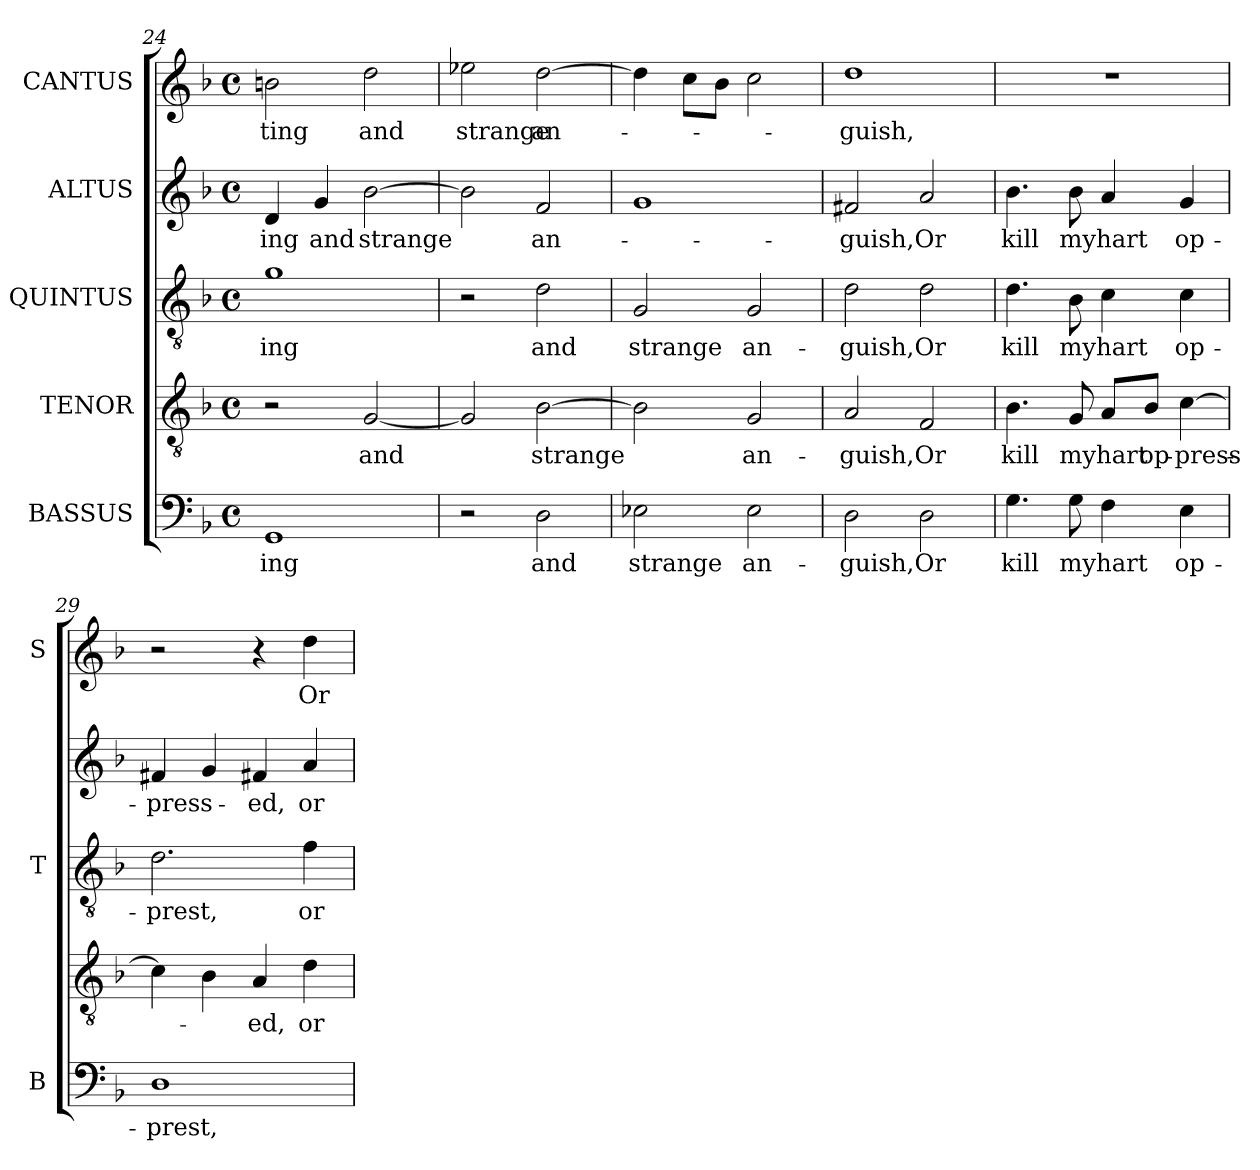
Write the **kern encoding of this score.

**kern	**text	**kern	**text	**kern	**text	**kern	**text	**kern	**text
*part5	*part5	*part4	*part4	*part3	*part3	*part2	*part2	*part1	*part1
*staff5	*staff5	*staff4	*staff4	*staff3	*staff3	*staff2	*staff2	*staff1	*staff1
*I"BASSUS	*	*I"TENOR	*	*I"QUINTUS	*	*I"ALTUS	*	*I"CANTUS	*
*I'B	*	*	*	*I'T	*	*	*	*I'S	*
*clefF4	*	*clefGv2	*	*clefGv2	*	*clefG2	*	*clefG2	*
*	*	*ITrd7c12	*	*ITrd7c12	*	*	*	*	*
*k[b-]	*	*k[b-]	*	*k[b-]	*	*k[b-]	*	*k[b-]	*
*d:	*	*d:	*	*d:	*	*d:	*	*d:	*
*M4/4	*	*M4/4	*	*M4/4	*	*M4/4	*	*M4/4	*
*met(c)	*	*met(c)	*	*met(c)	*	*met(c)	*	*met(c)	*
=24	=24	=24	=24	=24	=24	=24	=24	=24	=24
!	!LO:LY:b:color=#000000	!	!	!	!	!	!	!	!
!	!	!	!	!	!LO:LY:b:color=#000000	!	!	!	!
!	!	!	!	!	!	!	!LO:LY:b:color=#000000	!	!
!	!	!	!	!	!	!	!	!	!LO:LY:b:color=#000000
1GGi	-ing	2r	.	1Gi	-ing	4di/	-ing	2bni\	-ting
!	!	!	!	!	!	!	!LO:LY:b:color=#000000	!	!
.	.	.	.	.	.	4gi/	and	.	.
!	!	!	!LO:LY:b:color=#000000	!	!	!	!	!	!
!	!	!	!	!	!	!	!LO:LY:b:color=#000000	!	!
!	!	!	!	!	!	!	!	!	!LO:LY:b:color=#000000
.	.	[<2GGi/	and	.	.	[>2b-i\	strange	2ddi\	and
=25	=25	=25	=25	=25	=25	=25	=25	=25	=25
!	!	!	!	!	!	!	!	!	!LO:LY:b:color=#000000
2r	.	2GGi/]	.	2r	.	2b-i\]	.	2ee-Xi\	strange
!	!LO:LY:b:color=#000000	!	!	!	!	!	!	!	!
!	!	!	!LO:LY:b:color=#000000	!	!	!	!	!	!
!	!	!	!	!	!LO:LY:b:color=#000000	!	!	!	!
!	!	!	!	!	!	!	!LO:LY:b:color=#000000	!	!
!	!	!	!	!	!	!	!	!	!LO:LY:b:color=#000000
2Di\	and	[>2BB-i\	strange	2Di\	and	2fi/	an-	[>2ddi\	an-
=26	=26	=26	=26	=26	=26	=26	=26	=26	=26
!	!LO:LY:b:color=#000000	!	!	!	!	!	!	!	!
!	!	!	!	!	!LO:LY:b:color=#000000	!	!	!	!
2E-Xi\	strange	2BB-i\]	.	2GGi/	strange	1gi	.	4ddi\]	.
.	.	.	.	.	.	.	.	8cci\L	.
.	.	.	.	.	.	.	.	8b-i\J	.
!	!LO:LY:b:color=#000000	!	!	!	!	!	!	!	!
!	!	!	!LO:LY:b:color=#000000	!	!	!	!	!	!
!	!	!	!	!	!LO:LY:b:color=#000000	!	!	!	!
2E-i\	an-	2GGi/	an-	2GGi/	an-	.	.	2cci\	.
=27	=27	=27	=27	=27	=27	=27	=27	=27	=27
!	!LO:LY:b:color=#000000	!	!	!	!	!	!	!	!
!	!	!	!LO:LY:b:color=#000000	!	!	!	!	!	!
!	!	!	!	!	!LO:LY:b:color=#000000	!	!	!	!
!	!	!	!	!	!	!	!LO:LY:b:color=#000000	!	!
!	!	!	!	!	!	!	!	!	!LO:LY:b:color=#000000
2Di\	-guish,	2AAi/	-guish,	2Di\	-guish,	2f#Xi/	-guish,	1ddi	-guish,
!	!LO:LY:b:color=#000000	!	!	!	!	!	!	!	!
!	!	!	!LO:LY:b:color=#000000	!	!	!	!	!	!
!	!	!	!	!	!LO:LY:b:color=#000000	!	!	!	!
!	!	!	!	!	!	!	!LO:LY:b:color=#000000	!	!
2Di\	Or	2FFi/	Or	2Di\	Or	2ai/	Or	.	.
=28	=28	=28	=28	=28	=28	=28	=28	=28	=28
!	!LO:LY:b:color=#000000	!	!	!	!	!	!	!	!
!	!	!	!LO:LY:b:color=#000000	!	!	!	!	!	!
!	!	!	!	!	!LO:LY:b:color=#000000	!	!	!	!
!	!	!	!	!	!	!	!LO:LY:b:color=#000000	!	!
4.Gi\	kill	4.BB-i\	kill	4.Di\	kill	4.b-i\	kill	1r	.
!	!LO:LY:b:color=#000000	!	!	!	!	!	!	!	!
!	!	!	!LO:LY:b:color=#000000	!	!	!	!	!	!
!	!	!	!	!	!LO:LY:b:color=#000000	!	!	!	!
!	!	!	!	!	!	!	!LO:LY:b:color=#000000	!	!
8Gi\	my	8GGi/	my	8BB-i\	my	8b-i\	my	.	.
!	!LO:LY:b:color=#000000	!	!	!	!	!	!	!	!
!	!	!	!LO:LY:b:color=#000000	!	!	!	!	!	!
!	!	!	!	!	!LO:LY:b:color=#000000	!	!	!	!
!	!	!	!	!	!	!	!LO:LY:b:color=#000000	!	!
4Fi\	hart	8AAi/L	hart	4Ci\	hart	4ai/	hart	.	.
!	!	!	!LO:LY:b:color=#000000	!	!	!	!	!	!
.	.	8BB-i/J	op-	.	.	.	.	.	.
!	!LO:LY:b:color=#000000	!	!	!	!	!	!	!	!
!	!	!	!LO:LY:b:color=#000000	!	!	!	!	!	!
!	!	!	!	!	!LO:LY:b:color=#000000	!	!	!	!
!	!	!	!	!	!	!	!LO:LY:b:color=#000000	!	!
4Ei\	op-	[>4Ci\	-press-	4Ci\	op-	4gi/	op-	.	.
!!LO:LB:g=z
=29	=29	=29	=29	=29	=29	=29	=29	=29	=29
!	!LO:LY:b:color=#000000	!	!	!	!	!	!	!	!
!	!	!	!	!	!LO:LY:b:color=#000000	!	!	!	!
!	!	!	!	!	!	!	!LO:LY:b:color=#000000	!	!
1Di	-prest,	4Ci\]	.	2.Di\	-prest,	4f#Xi/	-press-	2r	.
.	.	4BB-i\	.	.	.	4gi/	.	.	.
!	!	!	!LO:LY:b:color=#000000	!	!	!	!	!	!
!	!	!	!	!	!	!	!LO:LY:b:color=#000000	!	!
.	.	4AAi/	-ed,	.	.	4f#Xi/	-ed,	4r	.
!	!	!	!LO:LY:b:color=#000000	!	!	!	!	!	!
!	!	!	!	!	!LO:LY:b:color=#000000	!	!	!	!
!	!	!	!	!	!	!	!LO:LY:b:color=#000000	!	!
!	!	!	!	!	!	!	!	!	!LO:LY:b:color=#000000
.	.	4Di\	or	4Fi\	or	4ai/	or	4ddi\	Or
=	=	=	=	=	=	=	=	=	=
*-	*-	*-	*-	*-	*-	*-	*-	*-	*-
